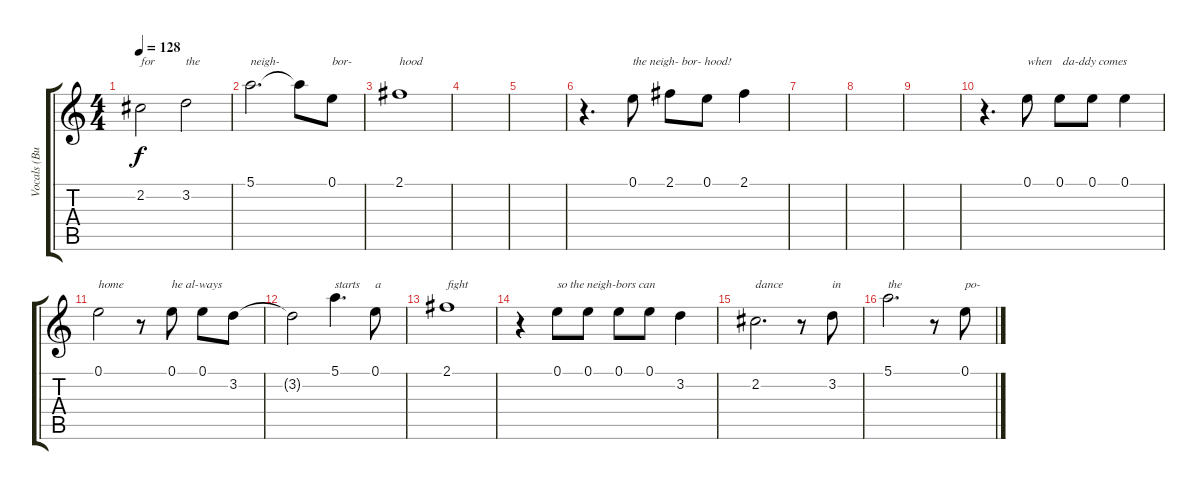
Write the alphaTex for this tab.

\track ("Vocals (Butler)" "Vocals (Bu") {instrument electricguitarjazz}
\staff {score tabs}
\tuning (E4 B3 G3 D3 A2 E2) {hide}
\ts (4 4)
\tempo 128
\clef g2
\ks c
2.2.2{txt "for" dy f} 3.2.2{txt "the"} |
5.1.2{d txt "neigh-"} 5.1{t}.8 0.1.8{txt "bor-"} |
2.1.1{txt "hood"} |
|
|
r.4{d} 0.1.8{txt "the neigh- bor- hood!"} 2.1.8 0.1.8 2.1.4 |
|
|
|
r.4{d} 0.1.8{txt "when"} 0.1.8{txt " da-ddy comes"} 0.1.8 0.1.4 |
0.1.2{txt "home"} r.8 0.1.8{txt "he al-ways"} 0.1.8 3.2.8 |
3.2{t}.2 5.1.4{d txt "starts"} 0.1.8{txt "a"} |
2.1.1{txt "fight"} |
r.4 0.1.8{txt "so the neigh-bors can"} 0.1.8 0.1.8 0.1.8 3.2.4 |
2.2.2{d txt "dance"} r.8 3.2.8{txt "in"} |
5.1.2{d txt "the"} r.8 0.1.8{txt "po-"}
